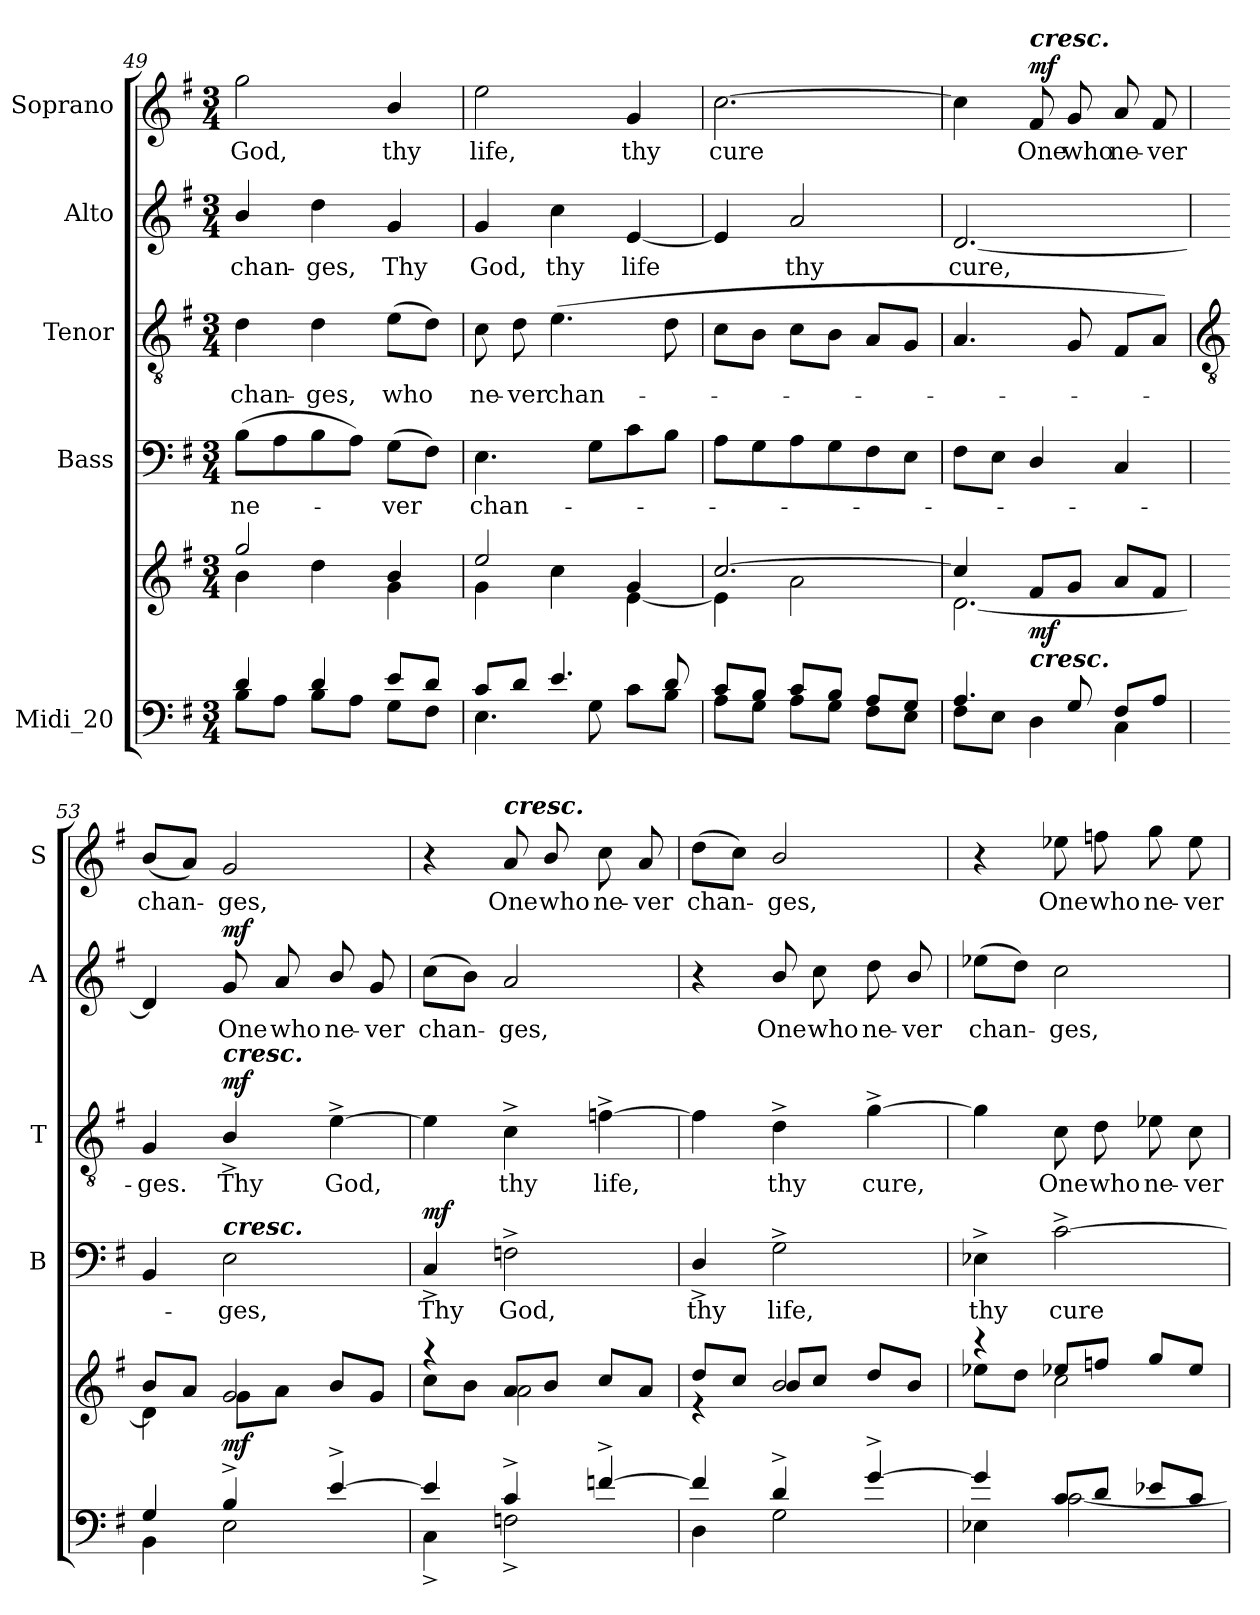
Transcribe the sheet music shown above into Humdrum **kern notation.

**kern	**kern	**dynam	**kern	**text	**dynam	**kern	**text	**dynam	**kern	**text	**dynam	**kern	**text	**dynam
*part5	*part5	*part5	*part4	*part4	*part4	*part3	*part3	*part3	*part2	*part2	*part2	*part1	*part1	*part1
*staff6	*staff5	*staff5/6	*staff4	*staff4	*staff4	*staff3	*staff3	*staff3	*staff2	*staff2	*staff2	*staff1	*staff1	*staff1
*I"Midi_20	*	*	*I"Bass	*	*	*I"Tenor	*	*	*I"Alto	*	*	*I"Soprano	*	*
*	*	*	*I'B	*	*	*I'T	*	*	*I'A	*	*	*I'S	*	*
*clefF4	*clefG2	*	*clefF4	*	*	*clefGv2	*	*	*clefG2	*	*	*clefG2	*	*
*k[f#]	*k[f#]	*	*k[f#]	*	*	*k[f#]	*	*	*k[f#]	*	*	*k[f#]	*	*
*G:	*G:	*	*G:	*	*	*G:	*	*	*G:	*	*	*G:	*	*
*M3/4	*M3/4	*	*M3/4	*	*	*M3/4	*	*	*M3/4	*	*	*M3/4	*	*
=49	=49	=49	=49	=49	=49	=49	=49	=49	=49	=49	=49	=49	=49	=49
*^	*^	*	*	*	*	*	*	*	*	*	*	*	*	*
!	!	!	!	!	!	!LO:LY:b	!	!	!LO:LY:b	!	!	!LO:LY:b	!	!	!LO:LY:b	!
4d/	8B\L	2gg/	4b\	.	(>8BL	ne-	.	4d	chan-	.	4b/	chan-	.	2gg	God,	.
.	8A\J	.	.	.	8A	.	.	.	.	.	.	.	.	.	.	.
!	!	!	!	!	!	!	!	!	!LO:LY:b	!	!	!LO:LY:b	!	!	!	!
4d/	8B\L	.	4dd\	.	8B	.	.	4d	-ges,	.	4dd	-ges,	.	.	.	.
.	8A\J	.	.	.	8AJ)	.	.	.	.	.	.	.	.	.	.	.
!	!	!	!	!	!	!LO:LY:b	!	!	!LO:LY:b	!	!	!LO:LY:b	!	!	!LO:LY:b	!
8e/L	8G\L	4b/	4g\	.	(>8GL	ver	.	(>8eL	who	.	4g	Thy	.	4b/	thy	.
8d/J	8F#\J	.	.	.	8F#J)	.	.	8dJ)	.	.	.	.	.	.	.	.
=50	=50	=50	=50	=50	=50	=50	=50	=50	=50	=50	=50	=50	=50	=50	=50	=50
!	!	!	!	!	!	!LO:LY:b	!	!	!LO:LY:b	!	!	!LO:LY:b	!	!	!LO:LY:b	!
8c/L	4.E\	2ee/	4g\	.	4.E	chan-	.	8c	ne-	.	4g	God,	.	2ee	life,	.
!	!	!	!	!	!	!	!	!	!LO:LY:b	!	!	!	!	!	!	!
8d/J	.	.	.	.	.	.	.	8d	-ver	.	.	.	.	.	.	.
!	!	!	!	!	!	!	!	!	!LO:LY:b	!	!	!LO:LY:b	!	!	!	!
4.e/	.	.	4cc\	.	.	.	.	(>4.e	chan-	.	4cc	thy	.	.	.	.
.	8G\	.	.	.	8GL	.	.	.	.	.	.	.	.	.	.	.
!	!	!	!	!	!	!	!	!	!	!	!	!LO:LY:b	!	!	!LO:LY:b	!
.	8c\L	4g/	[4e\	.	8c	.	.	.	.	.	[4e	life	.	4g	thy	.
8d/	8B\J	.	.	.	8BJ	.	.	8d	.	.	.	.	.	.	.	.
=51	=51	=51	=51	=51	=51	=51	=51	=51	=51	=51	=51	=51	=51	=51	=51	=51
!	!	!	!	!	!	!	!	!	!	!	!	!	!	!	!LO:LY:b	!
8c/L	8A\L	[2.cc/	4e\]	.	8AL	.	.	8cL	.	.	4e]	.	.	[2.cc	cure	.
8B/J	8G\J	.	.	.	8G	.	.	8BJ	.	.	.	.	.	.	.	.
!	!	!	!	!	!	!	!	!	!	!	!	!LO:LY:b	!	!	!	!
8c/L	8A\L	.	2a\	.	8A	.	.	8cL	.	.	2a	thy	.	.	.	.
8B/J	8G\J	.	.	.	8G	.	.	8BJ	.	.	.	.	.	.	.	.
8A/L	8F#\L	.	.	.	8F#	.	.	8AL	.	.	.	.	.	.	.	.
8G/J	8E\J	.	.	.	8EJ	.	.	8GJ	.	.	.	.	.	.	.	.
=52	=52	=52	=52	=52	=52	=52	=52	=52	=52	=52	=52	=52	=52	=52	=52	=52
!	!	!	!	!	!	!	!	!	!	!	!	!LO:LY:b	!	!	!	!
4.A/	8F#\L	4cc/]	[2.d\	.	8F#L	.	.	4.A	.	.	[2.d	cure,	.	4cc]	.	.
.	8E\J	.	.	.	8EJ	.	.	.	.	.	.	.	.	.	.	.
!	!	!	!	!	!	!	!	!	!	!	!	!	!	!LO:TX:a:Bi:t=cresc.	!	!
!	!LO:TX:a:Bi:t=cresc.	!	!	!	!	!	!	!	!	!	!	!	!	!	!	!
!	!	!	!	!LO:DY:b	!	!	!	!	!	!	!	!	!	!	!LO:LY:b	!LO:DY:b
.	4D\	8f#/L	.	mf	4D/	.	.	.	.	.	.	.	.	8f#	One	mf
!	!	!	!	!	!	!	!	!	!	!	!	!	!	!	!LO:LY:b	!
8G/	.	8g/J	.	.	.	.	.	8G	.	.	.	.	.	8g	who	.
!	!	!	!	!	!	!	!	!	!	!	!	!	!	!	!LO:LY:b	!
8F#/L	4C\	8a/L	.	.	4C	.	.	8F#L	.	.	.	.	.	8a	ne-	.
!	!	!	!	!	!	!	!	!	!	!	!	!	!	!	!LO:LY:b	!
8A/J	.	8f#/J	.	.	.	.	.	8AJ)	.	.	.	.	.	8f#	-ver	.
!!LO:LB:g=z
=53	=53	=53	=53	=53	=53	=53	=53	=53	=53	=53	=53	=53	=53	=53	=53	=53
*	*	*	*	*	*	*	*	*clefGv2	*	*	*	*	*	*	*	*
!	!	!	!	!	!	!	!	!	!LO:LY:b	!	!	!	!	!	!LO:LY:b	!
4G/	4BB\	8b/L	4d\]	.	4BB	.	.	4G	ges.	.	4d]	.	.	(<8bL	chan-	.
.	.	8a/J	.	.	.	.	.	.	.	.	.	.	.	8aJ)	.	.
!	!	!	!	!	!	!	!	!LO:TX:a:Bi:t=cresc.	!	!	!	!	!	!	!	!
!	!	!	!	!	!LO:TX:a:Bi:t=cresc.	!	!	!	!	!	!	!	!	!	!	!
!	!	!	!	!LO:DY:b	!	!LO:LY:b	!	!	!LO:LY:b	!LO:DY:b	!	!LO:LY:b	!LO:DY:b	!	!LO:LY:b	!
4B^/	2E\	2g/	8g\L	mf	2E	ges,	.	4B^/	Thy	mf	8g	One	mf	2g	ges,	.
!	!	!	!	!	!	!	!	!	!	!	!	!LO:LY:b	!	!	!	!
.	.	.	8a\J	.	.	.	.	.	.	.	8a	who	.	.	.	.
!	!	!	!	!	!	!	!	!	!LO:LY:b	!	!	!LO:LY:b	!	!	!	!
[4e^/	.	.	8b/L	.	.	.	.	[4e^	God,	.	8b/	ne-	.	.	.	.
!	!	!	!	!	!	!	!	!	!	!	!	!LO:LY:b	!	!	!	!
.	.	.	8g\J	.	.	.	.	.	.	.	8g	-ver	.	.	.	.
=54	=54	=54	=54	=54	=54	=54	=54	=54	=54	=54	=54	=54	=54	=54	=54	=54
!	!	!	!	!	!	!LO:LY:b	!LO:DY:b	!	!	!	!	!LO:LY:b	!	!	!	!
4e/]	4C^\	4r	8cc\L	.	4C^	Thy	mf	4e]	.	.	(>8ccL	chan-	.	4r	.	.
.	.	.	8b\J	.	.	.	.	.	.	.	8bJ)	.	.	.	.	.
!	!	!	!	!	!	!	!	!	!	!	!	!	!	!LO:TX:a:Bi:t=cresc.	!	!
!	!	!	!	!	!	!LO:LY:b	!	!	!LO:LY:b	!	!	!LO:LY:b	!	!	!LO:LY:b	!
4c^/	2Fn^\	8a/L	2a\	.	2Fn^	God,	.	4c^	thy	.	2a	ges,	.	8a	One	.
!	!	!	!	!	!	!	!	!	!	!	!	!	!	!	!LO:LY:b	!
.	.	8b/J	.	.	.	.	.	.	.	.	.	.	.	8b/	who	.
!	!	!	!	!	!	!	!	!	!LO:LY:b	!	!	!	!	!	!LO:LY:b	!
[4fn^/	.	8cc/L	.	.	.	.	.	[4fn^	life,	.	.	.	.	8cc	ne-	.
!	!	!	!	!	!	!	!	!	!	!	!	!	!	!	!LO:LY:b	!
.	.	8a/J	.	.	.	.	.	.	.	.	.	.	.	8a	-ver	.
=55	=55	=55	=55	=55	=55	=55	=55	=55	=55	=55	=55	=55	=55	=55	=55	=55
!	!	!	!	!	!	!LO:LY:b	!	!	!	!	!	!	!	!	!LO:LY:b	!
4f/]	4D\	8dd/L	4r	.	4D^/	thy	.	4f]	.	.	4r	.	.	(>8ddL	chan-	.
.	.	8cc/J	.	.	.	.	.	.	.	.	.	.	.	8ccJ)	.	.
!	!	!	!	!	!	!LO:LY:b	!	!	!LO:LY:b	!	!	!LO:LY:b	!	!	!LO:LY:b	!
4d^/	2G\	2b/	8b/L	.	2G^	life,	.	4d^	thy	.	8b/	One	.	2b/	ges,	.
!	!	!	!	!	!	!	!	!	!	!	!	!LO:LY:b	!	!	!	!
.	.	.	8cc\J	.	.	.	.	.	.	.	8cc	who	.	.	.	.
!	!	!	!	!	!	!	!	!	!LO:LY:b	!	!	!LO:LY:b	!	!	!	!
[4g^/	.	.	8dd\L	.	.	.	.	[4g^	cure,	.	8dd	ne-	.	.	.	.
!	!	!	!	!	!	!	!	!	!	!	!	!LO:LY:b	!	!	!	!
.	.	.	8b/J	.	.	.	.	.	.	.	8b/	-ver	.	.	.	.
=56	=56	=56	=56	=56	=56	=56	=56	=56	=56	=56	=56	=56	=56	=56	=56	=56
!	!	!	!	!	!	!LO:LY:b	!	!	!	!	!	!LO:LY:b	!	!	!	!
4g/]	4E-X\	4r	8ee-X\L	.	4E-X^	thy	.	4g]	.	.	(>8ee-XL	chan-	.	4r	.	.
.	.	.	8dd\J	.	.	.	.	.	.	.	8ddJ)	.	.	.	.	.
!	!	!	!	!	!	!LO:LY:b	!	!	!LO:LY:b	!	!	!LO:LY:b	!	!	!LO:LY:b	!
8c/L	[2c\	8ee-X/L	2cc\	.	[2c^	cure	.	8c	One	.	2cc	ges,	.	8ee-X	One	.
!	!	!	!	!	!	!	!	!	!LO:LY:b	!	!	!	!	!	!LO:LY:b	!
8d/J	.	8ffn/J	.	.	.	.	.	8d	who	.	.	.	.	8ffn	who	.
!	!	!	!	!	!	!	!	!	!LO:LY:b	!	!	!	!	!	!LO:LY:b	!
8e-X/L	.	8gg/L	.	.	.	.	.	8e-X	ne-	.	.	.	.	8gg	ne-	.
!	!	!	!	!	!	!	!	!	!LO:LY:b	!	!	!	!	!	!LO:LY:b	!
8c/J	.	8ee-/J	.	.	.	.	.	8c	-ver	.	.	.	.	8ee-	-ver	.
*v	*v	*	*	*	*	*	*	*	*	*	*	*	*	*	*	*
*	*v	*v	*	*	*	*	*	*	*	*	*	*	*	*	*
=	=	=	=	=	=	=	=	=	=	=	=	=	=	=
*-	*-	*-	*-	*-	*-	*-	*-	*-	*-	*-	*-	*-	*-	*-
